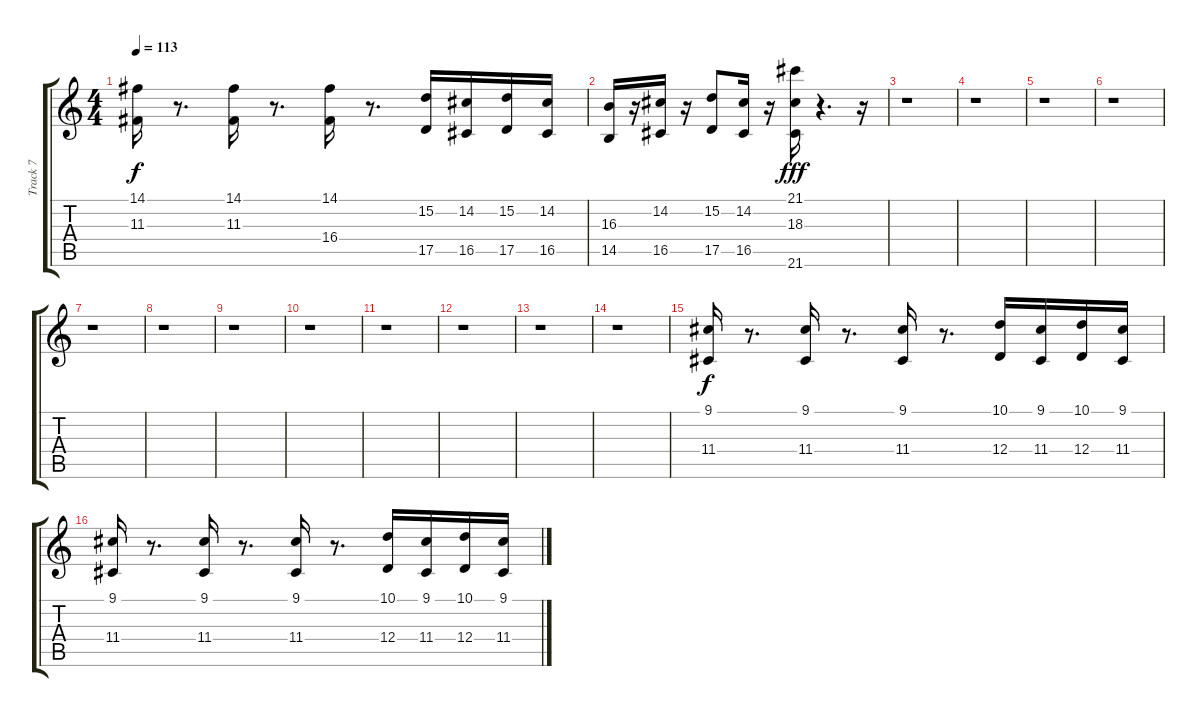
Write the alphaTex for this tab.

\track ("Track 7" "Track 7") {instrument lead2sawtooth}
\staff {score tabs}
\tuning (E4 B3 G3 D3 A2 E2) {hide}
\ts (4 4)
\tempo 113
\clef g2
\ks c
(14.1 11.3).16{dy f} r.8{d} (14.1 11.3).16 r.8{d} (14.1 16.4).16 r.8{d} (15.2 17.5).16 (14.2 16.5).16 (15.2 17.5).16 (14.2 16.5).16 |
(16.3 14.5).16 r.16 (14.2 16.5).16 r.16 (15.2 17.5).8 (14.2 16.5).16 r.16 (21.1 18.3 21.6).16{dy fff} r.4{d} r.16 |
r.1 |
r.1 |
r.1 |
r.1 |
r.1 |
r.1 |
r.1 |
r.1 |
r.1 |
r.1 |
r.1 |
r.1 |
(9.1 11.4).16{dy f} r.8{d} (9.1 11.4).16 r.8{d} (9.1 11.4).16 r.8{d} (10.1 12.4).16 (9.1 11.4).16 (10.1 12.4).16 (9.1 11.4).16 |
(9.1 11.4).16 r.8{d} (9.1 11.4).16 r.8{d} (9.1 11.4).16 r.8{d} (10.1 12.4).16 (9.1 11.4).16 (10.1 12.4).16 (9.1 11.4).16
